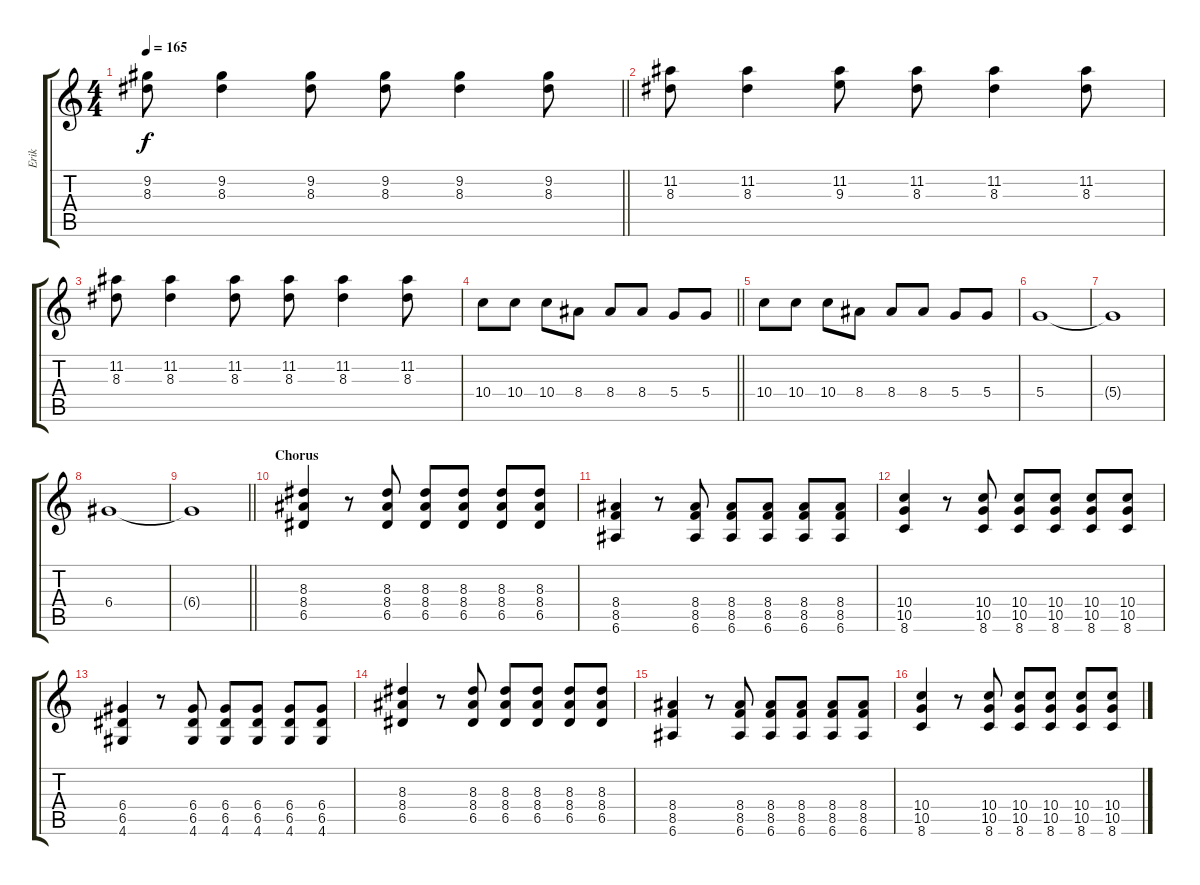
\track ("Erik" "Erik") {instrument distortionguitar}
\staff {score tabs}
\tuning (E4 B3 G3 D3 A2 E2) {hide}
\ts (4 4)
\tempo 165
\clef g2
\barLineRight lightlight
\ks c
(9.2 8.3).8{dy f} (9.2 8.3).4 (9.2 8.3).8 (9.2 8.3).8 (9.2 8.3).4 (9.2 8.3).8 |
(11.2 8.3).8 (11.2 8.3).4 (11.2 9.3).8 (11.2 8.3).8 (11.2 8.3).4 (11.2 8.3).8 |
(11.2 8.3).8 (11.2 8.3).4 (11.2 8.3).8 (11.2 8.3).8 (11.2 8.3).4 (11.2 8.3).8 |
\barLineRight lightlight
10.4.8 10.4.8 10.4.8 8.4.8 8.4.8 8.4.8 5.4.8 5.4.8 |
10.4.8 10.4.8 10.4.8 8.4.8 8.4.8 8.4.8 5.4.8 5.4.8 |
5.4.1 |
5.4{t}.1 |
6.4.1 |
\barLineRight lightlight
6.4{t}.1 |
\section ("" "Chorus")
(8.3 8.4 6.5).4{instrument distortionguitar} r.8 (8.3 8.4 6.5).8 (8.3 8.4 6.5).8 (8.3 8.4 6.5).8 (8.3 8.4 6.5).8 (8.3 8.4 6.5).8 |
(8.4 8.5 6.6).4 r.8 (8.4 8.5 6.6).8 (8.4 8.5 6.6).8 (8.4 8.5 6.6).8 (8.4 8.5 6.6).8 (8.4 8.5 6.6).8 |
(10.4 10.5 8.6).4 r.8 (10.4 10.5 8.6).8 (10.4 10.5 8.6).8 (10.4 10.5 8.6).8 (10.4 10.5 8.6).8 (10.4 10.5 8.6).8 |
(6.4 6.5 4.6).4 r.8 (6.4 6.5 4.6).8 (6.4 6.5 4.6).8 (6.4 6.5 4.6).8 (6.4 6.5 4.6).8 (6.4 6.5 4.6).8 |
(8.3 8.4 6.5).4 r.8 (8.3 8.4 6.5).8 (8.3 8.4 6.5).8 (8.3 8.4 6.5).8 (8.3 8.4 6.5).8 (8.3 8.4 6.5).8 |
(8.4 8.5 6.6).4 r.8 (8.4 8.5 6.6).8 (8.4 8.5 6.6).8 (8.4 8.5 6.6).8 (8.4 8.5 6.6).8 (8.4 8.5 6.6).8 |
(10.4 10.5 8.6).4 r.8 (10.4 10.5 8.6).8 (10.4 10.5 8.6).8 (10.4 10.5 8.6).8 (10.4 10.5 8.6).8 (10.4 10.5 8.6).8
